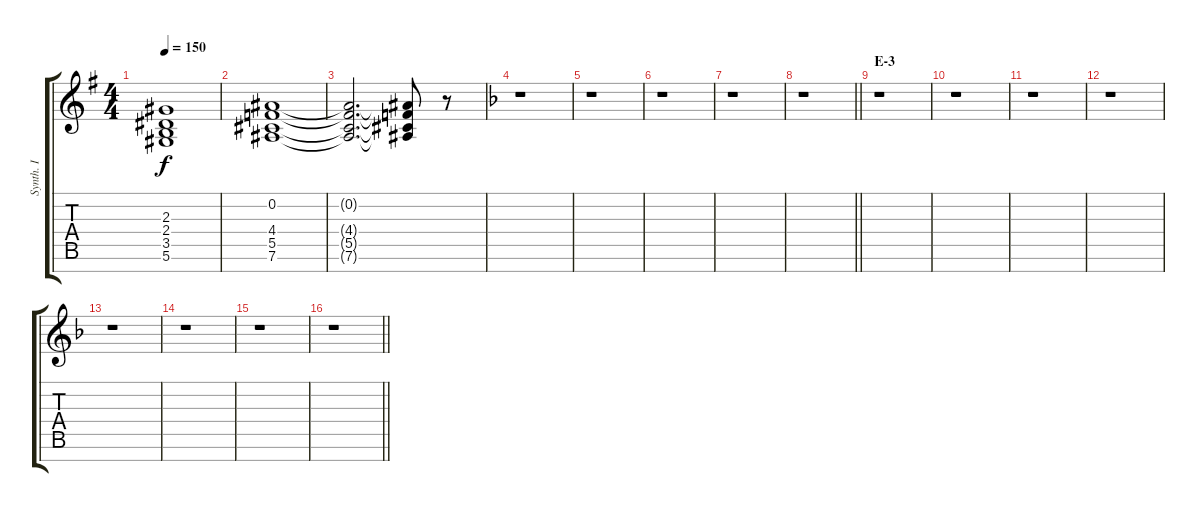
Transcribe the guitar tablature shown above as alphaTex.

\track ("Synth. I" "Synth. I") {instrument pad2warm}
\staff {score tabs}
\tuning (Eb5 Bb4 Gb4 Db4 Ab3 Eb3 Bb2) {hide}
\ts (4 4)
\tempo 150
\clef g2
\ks g
(2.3 2.4 3.5 5.6).1{dy f} |
(0.2 4.4 5.5 7.6).1 |
(0.2{t} 4.4{t} 5.5{t} 7.6{t}).2{d} (0.2{t} 4.4{t} 5.5{t} 7.6{t}).8 r.8 |
\ks f
r.1 |
r.1 |
r.1 |
r.1 |
\barLineRight lightlight
r.1 |
\section ("" "E-3")
r.1 |
r.1 |
r.1 |
r.1 |
r.1 |
r.1 |
r.1 |
\barLineRight lightlight
r.1
